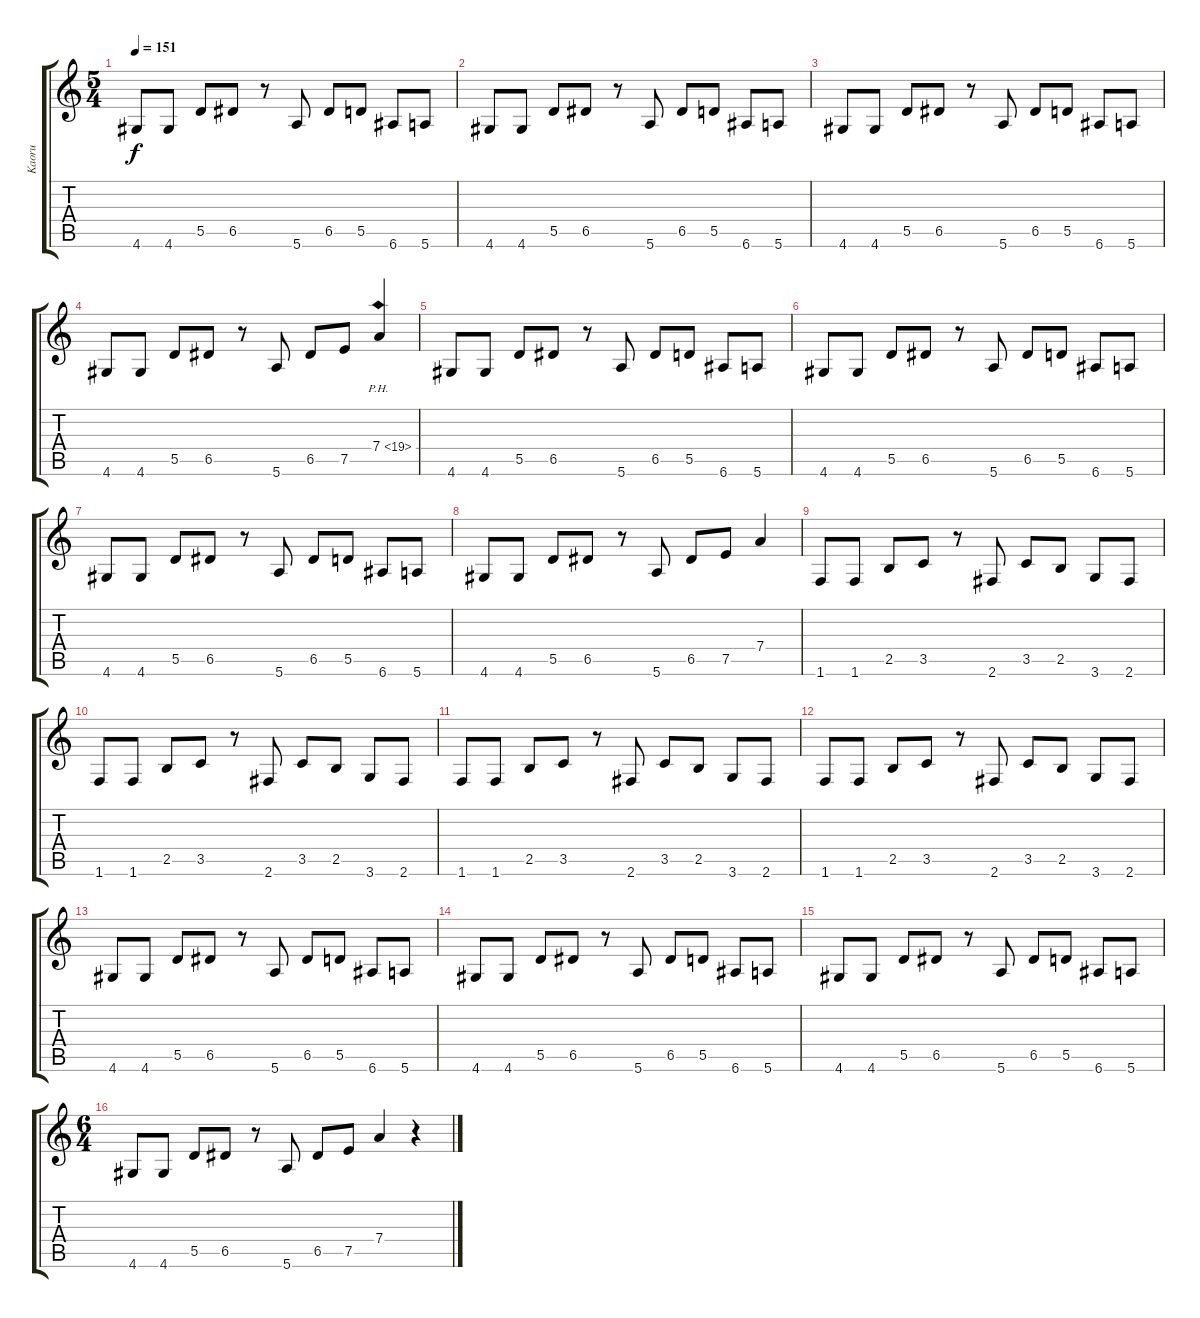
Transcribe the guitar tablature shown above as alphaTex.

\track ("Kaoru" "Kaoru") {instrument distortionguitar}
\staff {score tabs}
\tuning (E4 B3 G3 D3 A2 E2) {hide}
\ts (5 4)
\tempo 151
\clef g2
\ks c
4.6.8{dy f} 4.6.8 5.5.8 6.5.8 r.8 5.6.8 6.5.8 5.5.8 6.6.8 5.6.8 |
4.6.8 4.6.8 5.5.8 6.5.8 r.8 5.6.8 6.5.8 5.5.8 6.6.8 5.6.8 |
4.6.8 4.6.8 5.5.8 6.5.8 r.8 5.6.8 6.5.8 5.5.8 6.6.8 5.6.8 |
4.6.8 4.6.8 5.5.8 6.5.8 r.8 5.6.8 6.5.8 7.5.8 7.4{ph 12}.4 |
4.6.8 4.6.8 5.5.8 6.5.8 r.8 5.6.8 6.5.8 5.5.8 6.6.8 5.6.8 |
4.6.8 4.6.8 5.5.8 6.5.8 r.8 5.6.8 6.5.8 5.5.8 6.6.8 5.6.8 |
4.6.8 4.6.8 5.5.8 6.5.8 r.8 5.6.8 6.5.8 5.5.8 6.6.8 5.6.8 |
4.6.8 4.6.8 5.5.8 6.5.8 r.8 5.6.8 6.5.8 7.5.8 7.4.4 |
1.6.8 1.6.8 2.5.8 3.5.8 r.8 2.6.8 3.5.8 2.5.8 3.6.8 2.6.8 |
1.6.8 1.6.8 2.5.8 3.5.8 r.8 2.6.8 3.5.8 2.5.8 3.6.8 2.6.8 |
1.6.8 1.6.8 2.5.8 3.5.8 r.8 2.6.8 3.5.8 2.5.8 3.6.8 2.6.8 |
1.6.8 1.6.8 2.5.8 3.5.8 r.8 2.6.8 3.5.8 2.5.8 3.6.8 2.6.8 |
4.6.8 4.6.8 5.5.8 6.5.8 r.8 5.6.8 6.5.8 5.5.8 6.6.8 5.6.8 |
4.6.8 4.6.8 5.5.8 6.5.8 r.8 5.6.8 6.5.8 5.5.8 6.6.8 5.6.8 |
4.6.8 4.6.8 5.5.8 6.5.8 r.8 5.6.8 6.5.8 5.5.8 6.6.8 5.6.8 |
\ts (6 4)
4.6.8 4.6.8 5.5.8 6.5.8 r.8 5.6.8 6.5.8 7.5.8 7.4.4 r.4
